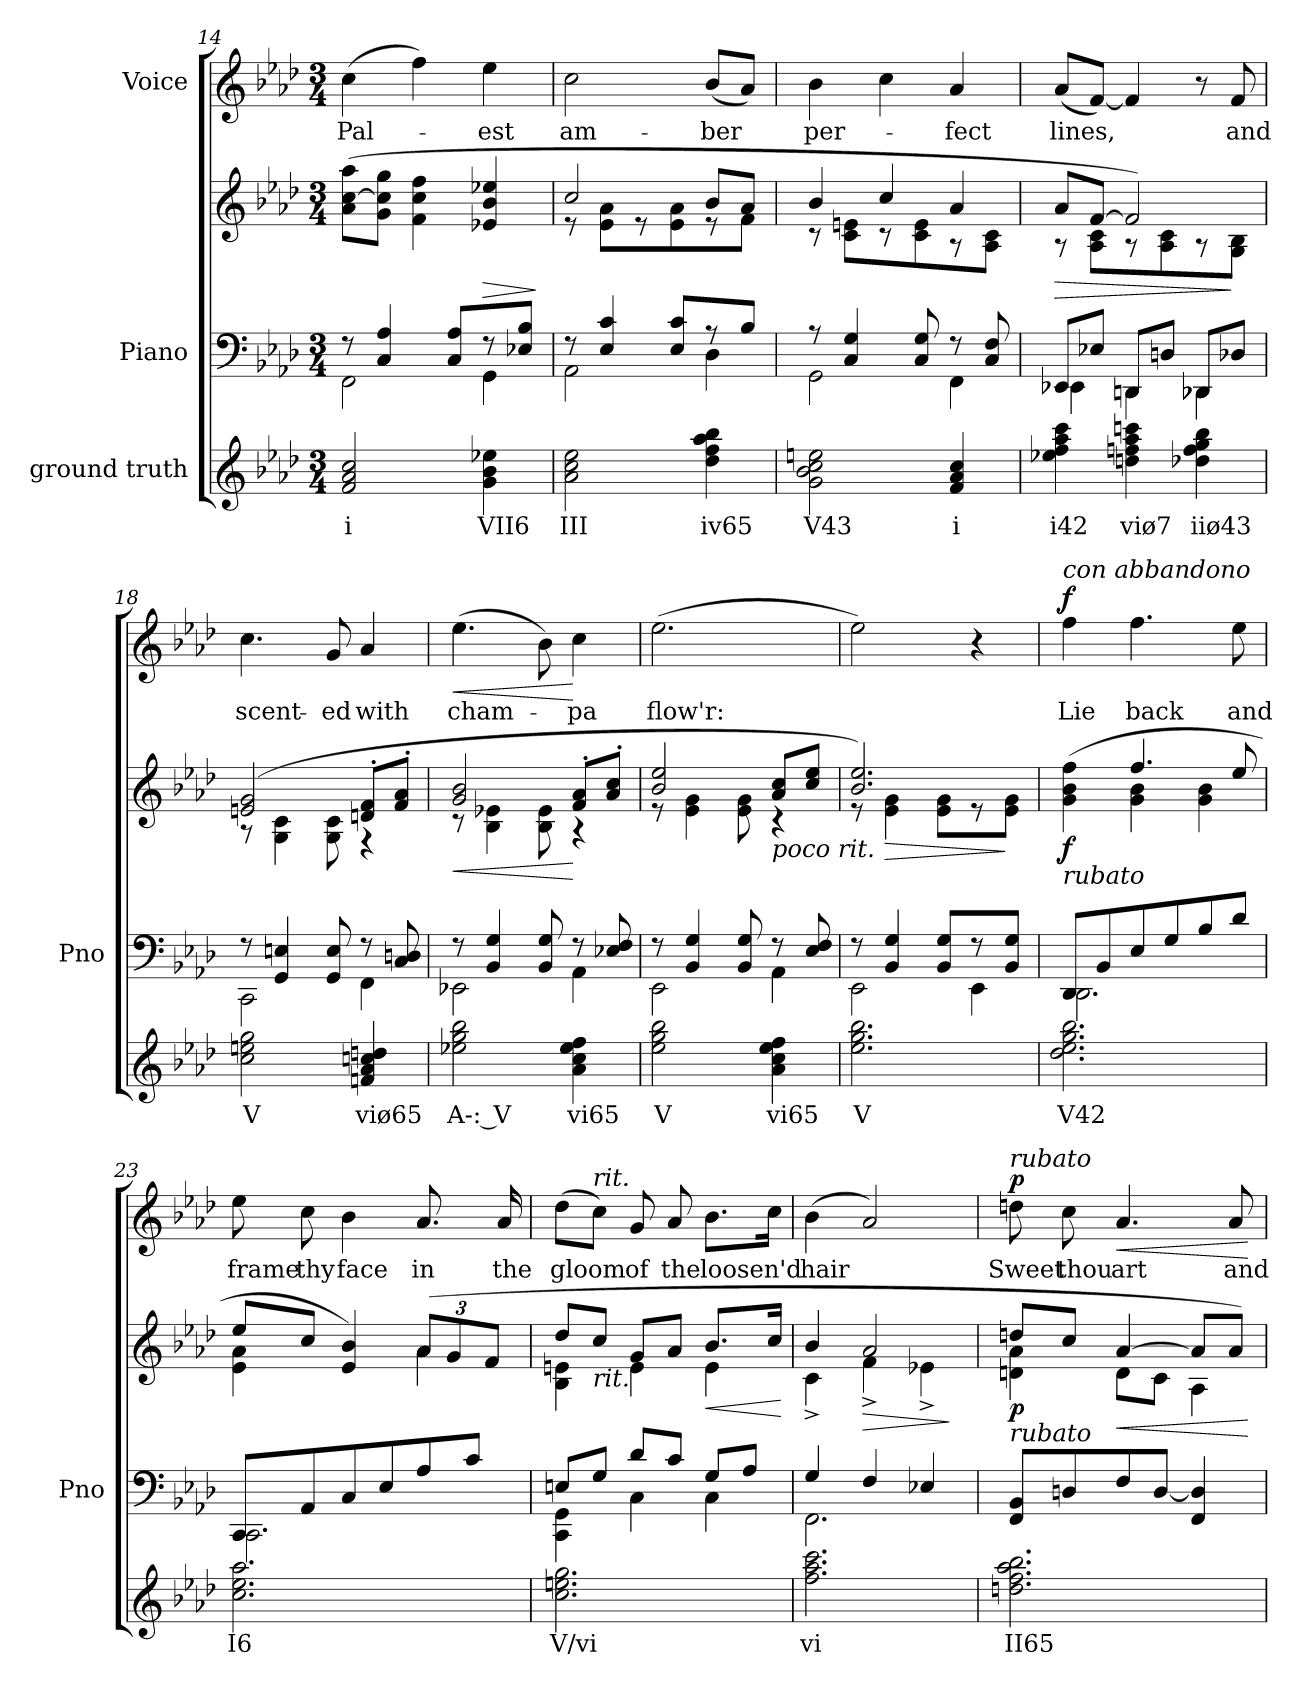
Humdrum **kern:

**kern	**text	**kern	**kern	**dynam	**kern	**text	**dynam
*part3	*part3	*part2	*part2	*part2	*part1	*part1	*part1
*staff4	*staff4	*staff3	*staff2	*staff2/3	*staff1	*staff1	*staff1
*I"ground truth	*	*I"Piano	*	*	*I"Voice	*	*
*	*	*I'Pno	*	*	*	*	*
*	*	*clefF4	*clefG2	*	*clefG2	*	*
*k[b-e-a-d-]	*	*k[b-e-a-d-]	*k[b-e-a-d-]	*	*k[b-e-a-d-]	*	*
*M3/4	*	*M3/4	*M3/4	*	*M3/4	*	*
=14	=14	=14	=14	=14	=14	=14	=14
*	*	*^	*	*	*	*	*
!	!	!	!	!	!	!	!LO:LY:b	!
2f 2a- 2cc	i	8r	2FF\	(>8a-\ [8cc\ 8aa-\L	.	(>4cc\	Pal-	.
.	.	4C/ 4A-/	.	8g\ 8cc\] 8gg\J	.	.	.	.
.	.	.	.	4f\ 4cc\ 4ff\	.	4ff\)	.	.
.	.	8C/ 8A-/L	.	.	.	.	.	.
!	!	!	!	!	!LO:HP:b	!	!	!
!	!	!	!	!	!	!	!LO:LY:b	!
4g 4b- 4ee-X	VII6	8r	4GG\	4e-X/ 4b-/ 4ee-X/	>	4ee-\	-est	.
.	.	8E-X/ 8B-/J	.	.	.	.	.	.
*	*	*v	*v	*	*	*	*	*
.	.	.	.	]	.	.	.
=15	=15	=15	=15	=15	=15	=15	=15
*	*	*^	*^	*	*	*	*
!	!	!	!	!	!	!	!	!LO:LY:b	!
2a- 2cc 2ee-	III	8r	2AA-\	2cc/	8r	.	2cc\	am-	.
.	.	4E-/ 4c/	.	.	8e-\ 8a-\L	.	.	.	.
.	.	.	.	.	8r	.	.	.	.
.	.	8E-/ 8c/L	.	.	8e-\ 8a-\	.	.	.	.
!	!	!	!	!	!	!	!	!LO:LY:b	!
4dd- 4ff 4aa- 4bb-	iv65	8r	4D-\	8b-/L	8r	.	(<8b-/L	-ber	.
.	.	8B-/J	.	8a-/J	8f\J	.	8a-/J)	.	.
=16	=16	=16	=16	=16	=16	=16	=16	=16	=16
!	!	!	!	!	!	!	!	!LO:LY:b	!
2g 2b- 2cc 2een	V43	8r	2GG\	4b-/	8r	.	4b-\	per-	.
.	.	4C/ 4G/	.	.	8c\ 8en\L	.	.	.	.
.	.	.	.	4cc/	8r	.	4cc\	.	.
.	.	8C/ 8G/	.	.	8c\ 8e\	.	.	.	.
!	!	!	!	!	!	!	!	!LO:LY:b	!
4f 4a- 4cc	i	8r	4FF\	4a-/	8r	.	4a-/	-fect	.
.	.	8C/ 8F/	.	.	8A-\ 8c\J	.	.	.	.
=17	=17	=17	=17	=17	=17	=17	=17	=17	=17
!	!	!	!	!	!	!LO:HP:b	!	!	!
!	!	!	!	!	!	!	!	!LO:LY:b	!
4ee-X 4ff 4aa- 4ccc	i42	8EE-X/L	4EE-\	8a-/L	8r	>	(<8a-/L	lines,	.
.	.	8E-X/J	.	[8f/J	8A-\ 8c\L	.	[8f/J)	.	.
4ddn 4ffn 4aa- 4cccn	viø7	8DDn/L	4DD\	2f/])	8r	.	4f/]	.	.
.	.	8Dn/J	.	.	8A-\ 8c\	.	.	.	.
4dd-X 4ff 4gg 4bb-	iiø43	8DD-X/L	4DD-\	.	8r	.	8r	.	.
!	!	!	!	!	!	!	!	!LO:LY:b	!
.	.	8D-X/J	.	.	8G\ 8B-\J	]	8f/	and	.
=18	=18	=18	=18	=18	=18	=18	=18	=18	=18
!	!	!	!	!	!	!	!	!LO:LY:b	!
2cc 2een 2gg	V	8r	2CC\	(>2en/ 2g/	8r	.	4.cc\	scent-	.
.	.	4GG/ 4En/	.	.	4G\ 4c\	.	.	.	.
!	!	!	!	!	!	!	!	!LO:LY:b	!
.	.	8GG/ 8E/	.	.	8G\ 8c\	.	8g/	-ed	.
!	!	!	!	!	!	!	!	!LO:LY:b	!
4fn 4a- 4ccn 4ddn	viø65	8r	4FF\	8dn/' 8f/'L	4r	.	4a-/	with	.
.	.	8C/ 8Dn/	.	8f/' 8a-/'J	.	.	.	.	.
=19	=19	=19	=19	=19	=19	=19	=19	=19	=19
!	!	!	!	!	!	!LO:HP:b	!	!	!
!	!	!	!	!	!	!	!	!LO:LY:b	!LO:HP:b
2ee-X 2gg 2bb-	A-: V	8r	2EE-X\	2g/ 2b-/	8r	<	(>4.ee-\	cham-	<
.	.	4BB-/ 4G/	.	.	4B-\ 4e-X\	.	.	.	.
.	.	8BB-/ 8G/	.	.	8B-\ 8e-\	.	8b-\)	.	.
!	!	!	!	!	!	!	!	!LO:LY:b	!
4a- 4cc 4ee- 4ff	vi65	8r	4AA-\	8f/' 8a-/'L	4r	[	4cc\	-pa	[
.	.	8E-X/ 8F/	.	8a-/' 8cc/'J	.	.	.	.	.
=20	=20	=20	=20	=20	=20	=20	=20	=20	=20
!	!	!	!	!	!	!	!	!LO:LY:b	!
2ee- 2gg 2bb-	V	8r	2EE-\	2b-/ 2ee-/	8r	.	(>2.ee-\	flow'r:	.
.	.	4BB-/ 4G/	.	.	4e-\ 4g\	.	.	.	.
.	.	8BB-/ 8G/	.	.	8e-\ 8g\	.	.	.	.
!	!	!	!	!LO:TX:b:i:t=poco rit.	!	!	!	!	!
4a- 4cc 4ee- 4ff	vi65	8r	4AA-\	8a-/ 8cc/L	4r	.	.	.	.
.	.	8E-/ 8F/	.	8cc/ 8ee-/J	.	.	.	.	.
=21	=21	=21	=21	=21	=21	=21	=21	=21	=21
2.ee- 2.gg 2.bb-	V	8r	2EE-\	2.b-/ 2.ee-/)	8r	.	2ee-\)	.	.
!	!	!	!	!	!	!LO:HP:b	!	!	!
.	.	4BB-/ 4G/	.	.	4e-\ 4g\	>	.	.	.
.	.	8BB-/ 8G/L	.	.	8e-\ 8g\L	.	.	.	.
.	.	8r	4EE-\	.	8r	.	4r	.	.
.	.	8BB-/ 8G/J	.	.	8e-\ 8g\J	]	.	.	.
*	*	*v	*v	*	*	*	*	*	*
=22	=22	=22	=22	=22	=22	=22	=22	=22
*	*	*^	*	*	*	*	*	*
*	*	*	*^	*	*	*	*	*	*
!	!	!	!	!	!	!	!	!LO:TX:a:i:t=con abbandono	!	!
!	!	!	!	!	!LO:TX:b:i:t=rubato	!	!	!	!	!
!	!	!	!	!	!	!	!LO:DY:b	!	!LO:LY:b	!LO:DY:a
2.dd- 2.ee- 2.gg 2.bb-	V42	4ryy	8DD-/L	2.DD-\	(>4g\ 4b-\ 4ff\	4ryy	f	4ff\	Lie	f
.	.	.	8BB-/	.	.	.	.	.	.	.
!	!	!	!	!	!	!	!	!	!LO:LY:b	!
.	.	2ryy	8E-/	.	4.ff/	4g\ 4b-\	.	4.ff\	back	.
.	.	.	8G/	.	.	.	.	.	.	.
.	.	.	8B-/	.	.	4g\ 4b-\	.	.	.	.
!	!	!	!	!	!	!	!	!	!LO:LY:b	!
.	.	.	8d-/J	.	8ee-/	.	.	8ee-\	and	.
*	*	*v	*v	*v	*	*	*	*	*	*
=23	=23	=23	=23	=23	=23	=23	=23	=23
*	*	*^	*	*	*	*	*	*
!	!	!	!	!	!	!	!	!LO:LY:b	!
2.cc 2.ee- 2.aa-	I6	8CC/L	2.CC\	8ee-/L	4e-\ 4a-\	.	8ee-\	frame	.
!	!	!	!	!	!	!	!	!LO:LY:b	!
.	.	8AA-/	.	8cc/J	.	.	8cc\	thy	.
!	!	!	!	!	!	!	!	!LO:LY:b	!
.	.	8C/	.	4e-/ 4b-/)	4ryy	.	4b-\	face	.
.	.	8E-/	.	.	.	.	.	.	.
*	*	*	*	*Xbrackettup	*	*	*	*	*
!	!	!	!	!	!	!	!	!LO:LY:b	!
.	.	8A-/	.	(>12a-/L	4a-\	.	8.a-/	in	.
.	.	.	.	12g/	.	.	.	.	.
.	.	8c/J	.	.	.	.	.	.	.
.	.	.	.	12f/J	.	.	.	.	.
!	!	!	!	!	!	!	!	!LO:LY:b	!
.	.	.	.	.	.	.	16a-/	the	.
=24	=24	=24	=24	=24	=24	=24	=24	=24	=24
!	!	!	!	!	!	!	!	!LO:LY:b	!
2.cc 2.een 2.gg	V/vi	8En/L	4CC\ 4GG\	8dd-/L	4B-\ 4en\	.	(>8dd-\L	gloom	.
!	!	!	!	!	!	!	!LO:TX:a:i:t=rit.	!	!
!	!	!	!	!LO:TX:b:i:t=rit.	!	!	!	!	!
.	.	8G/J	.	8cc/J	.	.	8cc\J)	.	.
!	!	!	!	!	!	!	!	!LO:LY:b	!
.	.	8d-/L	4C\	8g/L	4e\	.	8g/	of	.
!	!	!	!	!	!	!	!	!LO:LY:b	!
.	.	8c/J	.	8a-/J	.	.	8a-/	the	.
!	!	!	!	!	!	!LO:HP:b	!	!	!
!	!	!	!	!	!	!	!	!LO:LY:b	!
.	.	8G/L	4C\	8.b-/L	4e\	<	8.b-\L	loosen'd	.
.	.	8A-/J	.	.	.	.	.	.	.
.	.	.	.	16cc/Jk	.	.	16cc\Jk	.	.
*	*	*v	*v	*	*	*	*	*	*
*	*	*	*v	*v	*	*	*	*
.	.	.	.	[	.	.	.
=25	=25	=25	=25	=25	=25	=25	=25
*	*	*^	*^	*	*	*	*
!	!	!	!	!	!	!	!	!LO:LY:b	!
2.ff 2.aa- 2.ccc	vi	4G/	2.FF\	4b-/	4c^\	.	(>4b-\	hair	.
!	!	!	!	!	!	!LO:HP:b	!	!	!
.	.	4F/	.	2a-/	4f^\	>	2a-/)	.	.
.	.	4E-X/	.	.	4e-X^\	.	.	.	.
*	*	*v	*v	*	*	*	*	*	*
*	*	*	*v	*v	*	*	*	*
.	.	.	.	]	.	.	.
=26	=26	=26	=26	=26	=26	=26	=26
*	*	*	*^	*	*	*	*
!	!	!	!	!	!	!LO:TX:a:i:t=rubato	!	!
!	!	!	!LO:TX:b:i:t=rubato	!	!	!	!	!
!	!	!	!	!	!LO:DY:b	!	!LO:LY:b	!LO:DY:a
2.ddn 2.ff 2.aa- 2.bb-	II65	8FF/ 8BB-/L	8ddn/L	4dn\ 4a-\	p	8ddn\	Sweet	p
!	!	!	!	!	!	!	!LO:LY:b	!
.	.	8Dn/	8cc/J	.	.	8cc\	thou	.
!	!	!	!	!	!LO:HP:b	!	!	!
!	!	!	!	!	!	!	!LO:LY:b	!LO:HP:b
.	.	8F/	[4a-/	8d\L	<	4.a-/	art	<
.	.	[8D/J	.	8c\J	.	.	.	.
.	.	4FF/ 4D/]	8a-/L]	4A-\	.	.	.	.
!	!	!	!	!	!	!	!LO:LY:b	!
.	.	.	8a-/J)	.	.	8a-/	and	.
*	*	*	*v	*v	*	*	*	*
.	.	.	.	[	.	.	[
=	=	=	=	=	=	=	=
*-	*-	*-	*-	*-	*-	*-	*-
